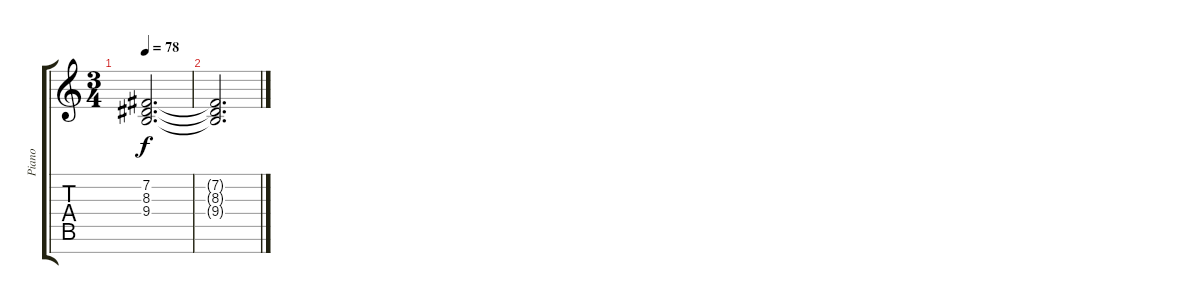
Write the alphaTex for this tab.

\track ("Piano" "Piano") {instrument acousticgrandpiano}
\staff {score tabs}
\tuning (E4 B3 G3 D3 A2 E2 B1) {hide}
\ts (3 4)
\tempo 78
\clef g2
\ks c
(7.2{t} 8.3{t} 9.4{t}).2{d dy f} |
(7.2{t} 8.3{t} 9.4{t}).2{d}
